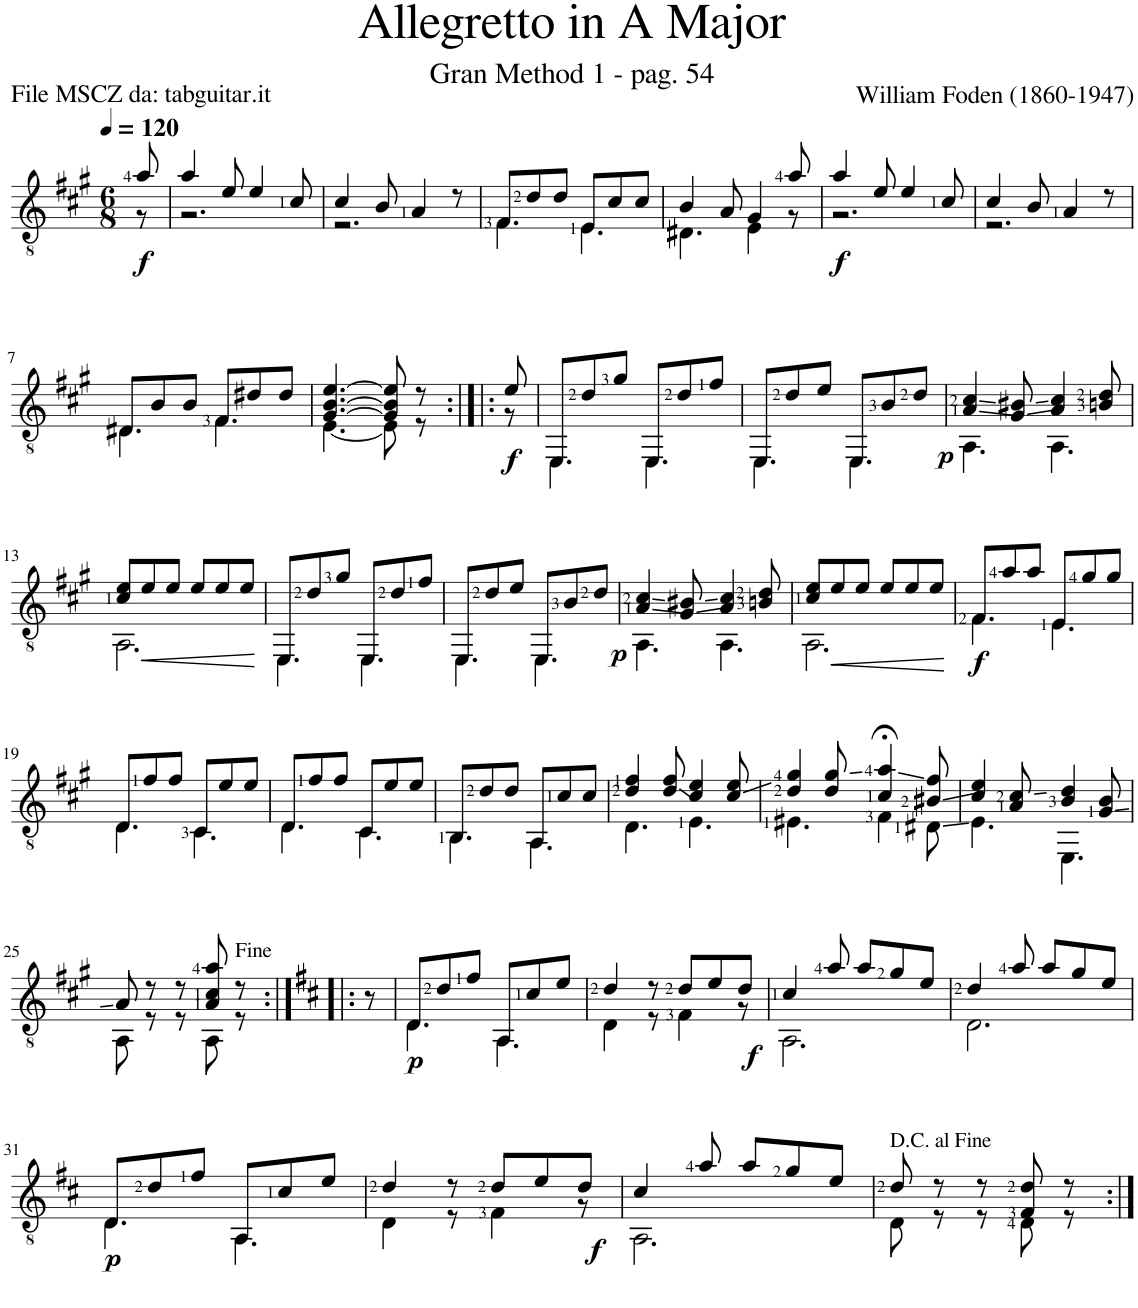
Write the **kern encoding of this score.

**kern	**dynam
*part1	*part1
*staff1	*staff1
*I"Guitar	*
*I'Guit.	*
*clefGv2	*
*k[f#c#g#]	*
*M6/8	*
*MM120	*
=	=
*^	*
!	!	!LO:DY:b
8a/	8r	f
=1	=1	=1
4a/	2.r	.
8e/	.	.
4e/	.	.
8c#/	.	.
=2	=2	=2
4c#/	2.r	.
8B/	.	.
4A/	.	.
8r	.	.
=3	=3	=3
8F#/L	4.F#\	.
8d/	.	.
8d/J	.	.
8E/L	4.E\	.
8c#/	.	.
8c#/J	.	.
=4	=4	=4
4B/	4.D#X\	.
8A/	.	.
4G#/	4E\	.
8a/	8r	.
=5	=5	=5
!	!	!LO:DY:b
4a/	2.r	f
8e/	.	.
4e/	.	.
8c#/	.	.
=6	=6	=6
4c#/	2.r	.
8B/	.	.
4A/	.	.
8r	.	.
!!LO:LB:g=z	!!
=7	=7	=7
8D#X/L	4.D#\	.
8B/	.	.
8B/J	.	.
8F#/L	4.F#\	.
8d#X/	.	.
8d#/J	.	.
=8	=8	=8
[4.G#/ [4.B/ [4.e/	[4.E\	.
8G#/] 8B/] 8e/]	8E\]	.
8r	8r	.
=9:|!|:	=9:|!|:	=9:|!|:
!	!	!LO:DY:b
8e/	8r	f
=10	=10	=10
8EE/L	4.EE\	.
8d/	.	.
8g#/J	.	.
8EE/L	4.EE\	.
8d/	.	.
8f#/J	.	.
=11	=11	=11
8EE/L	4.EE\	.
8d/	.	.
8e/J	.	.
8EE/L	4.EE\	.
8B/	.	.
8d/J	.	.
=12	=12	=12
!	!	!LO:DY:b
4A/ 4c#/	4.AA\	p
8G#/ 8B#X/	.	.
4A/ 4c#/	4.AA\	.
8Bn/ 8d/	.	.
!!LO:LB:g=z	!!
=13	=13	=13
8c#/ 8e/L	2.AA\	.
!	!	!LO:HP:b
8e/	.	<
8e/J	.	.
8e/L	.	.
8e/	.	.
8e/J	.	.
*v	*v	*
.	[
=14	=14
*^	*
8EE/L	4.EE\	.
8d/	.	.
8g#/J	.	.
8EE/L	4.EE\	.
8d/	.	.
8f#/J	.	.
=15	=15	=15
8EE/L	4.EE\	.
8d/	.	.
8e/J	.	.
8EE/L	4.EE\	.
8B/	.	.
8d/J	.	.
=16	=16	=16
!	!	!LO:DY:b
4A/ 4c#/	4.AA\	p
8G#/ 8B#X/	.	.
4A/ 4c#/	4.AA\	.
8Bn/ 8d/	.	.
=17	=17	=17
8c#/ 8e/L	2.AA\	.
!	!	!LO:HP:b
8e/	.	<
8e/J	.	.
8e/L	.	.
8e/	.	.
8e/J	.	.
*v	*v	*
.	[
=18	=18
*^	*
!	!	!LO:DY:b
8F#/L	4.F#\	f
8a/	.	.
8a/J	.	.
8E/L	4.E\	.
8g#/	.	.
8g#/J	.	.
!!LO:LB:g=z	!!
=19	=19	=19
8D/L	4.D\	.
8f#/	.	.
8f#/J	.	.
8C#/L	4.C#\	.
8e/	.	.
8e/J	.	.
=20	=20	=20
8D/L	4.D\	.
8f#/	.	.
8f#/J	.	.
8C#/L	4.C#\	.
8e/	.	.
8e/J	.	.
=21	=21	=21
8BB/L	4.BB\	.
8d/	.	.
8d/J	.	.
8AA/L	4.AA\	.
8c#/	.	.
8c#/J	.	.
=22	=22	=22
4d/ 4f#/	4.D\	.
8d/ 8f#/	.	.
4c#/ 4e/	4.E\	.
8c#/ 8e/	.	.
=23	=23	=23
4d/ 4g#/	4.E#X\	.
8d/ 8g#/	.	.
4c#/;< 4a/;<	4F#\	.
8B#X/ 8f#/	8D#X\	.
=24	=24	=24
4c#/ 4e/	4.E\	.
8A/ 8c#/	.	.
4B/ 4d/	4.EE\	.
8G#/ 8B/	.	.
!!LO:LB:g=z	!!
=25	=25	=25
8A/	8AA\	.
8r	8r	.
8r	8r	.
8A/ 8c#/ 8a/	8AA\	.
8r	8r	.
*v	*v	*
=26:|!|:	=26:|!|:
*k[f#c#]	*
8r	.
=27	=27
*^	*
!	!	!LO:DY:b
8D/L	4.D\	p
8d/	.	.
8f#/J	.	.
8AA/L	4.AA\	.
8c#/	.	.
8e/J	.	.
=28	=28	=28
4d/	4D\	.
8r	8r	.
8d/L	4F#\	.
8e/	.	.
8d/J	8r	.
=29	=29	=29
!	!	!LO:DY:b
4c#/	2.AA\	f
8a/	.	.
8a/L	.	.
8g/	.	.
8e/J	.	.
=30	=30	=30
4d/	2.D\	.
8a/	.	.
8a/L	.	.
8g/	.	.
8e/J	.	.
!!LO:LB:g=z	!!
=31	=31	=31
!	!	!LO:DY:b
8D/L	4.D\	p
8d/	.	.
8f#/J	.	.
8AA/L	4.AA\	.
8c#/	.	.
8e/J	.	.
=32	=32	=32
4d/	4D\	.
8r	8r	.
8d/L	4F#\	.
8e/	.	.
!	!	!LO:DY:b
8d/J	8r	f
=33	=33	=33
4c#/	2.AA\	.
8a/	.	.
8a/L	.	.
8g/	.	.
8e/J	.	.
=34	=34	=34
8d/	8D\	.
8r	8r	.
8r	8r	.
8F#/ 8d/	8D\	.
8r	8r	.
*v	*v	*
=:|!	=:|!
*-	*-
